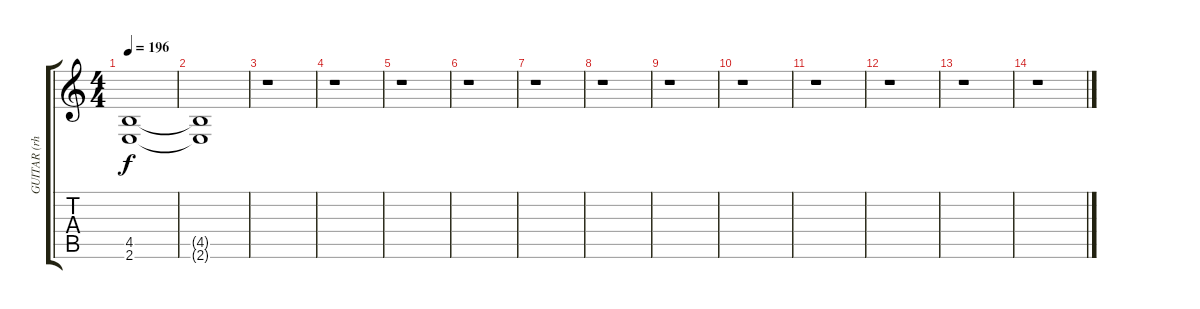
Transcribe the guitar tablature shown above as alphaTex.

\track ("GUITAR (rhythm) " "GUITAR (rh") {instrument overdrivenguitar}
\staff {score tabs}
\tuning (D4 A3 F3 C3 G2 D2) {hide}
\ts (4 4)
\tempo 196
\clef g2
\ks c
(4.5{t} 2.6{t}).1{dy f} |
(4.5{t} 2.6{t}).1 |
r.1 |
r.1 |
r.1 |
r.1 |
r.1 |
r.1 |
r.1 |
r.1 |
r.1 |
r.1 |
r.1 |
r.1
